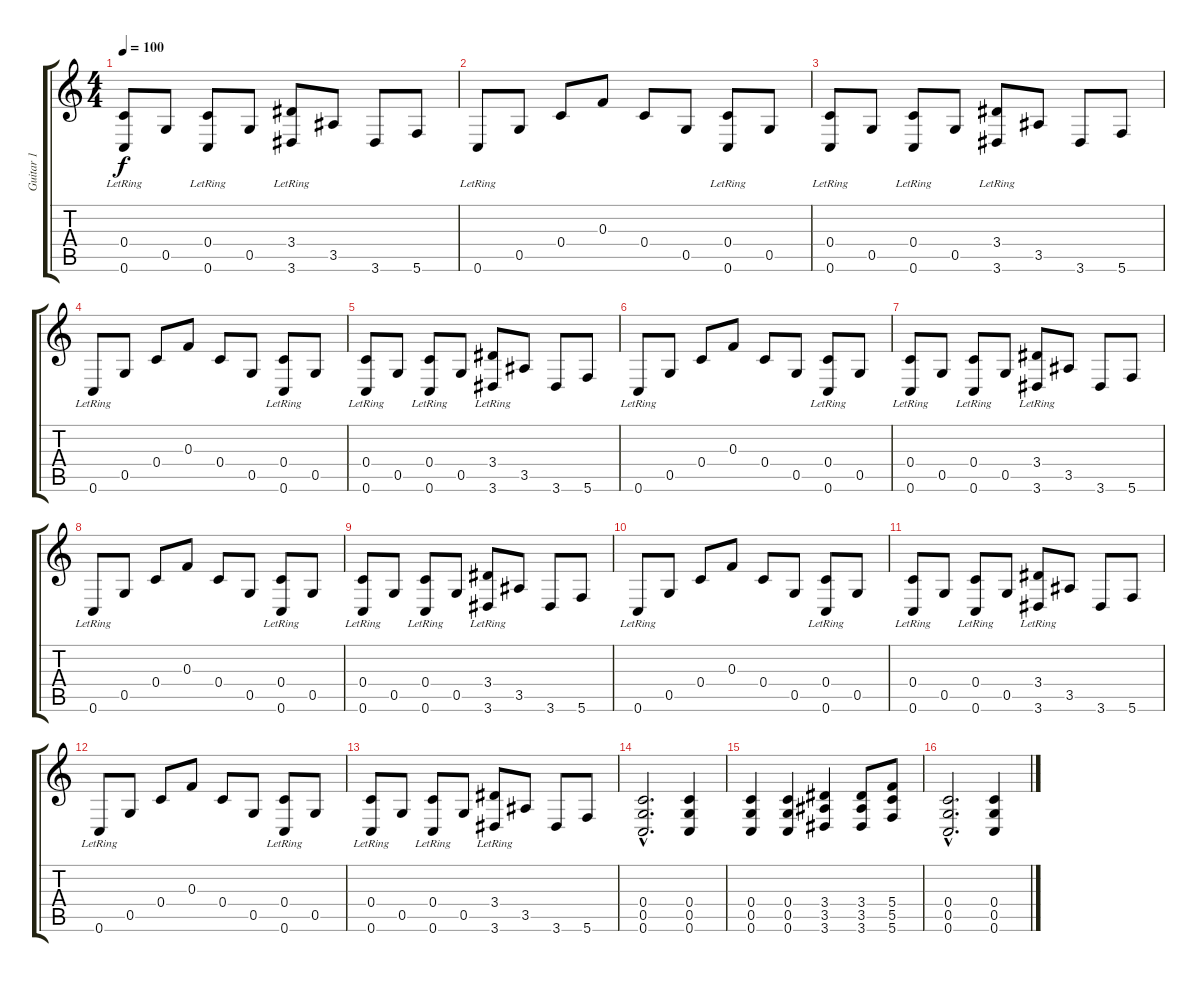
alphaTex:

\track ("Guitar 1" "Guitar 1") {instrument overdrivenguitar}
\staff {score tabs}
\tuning (D4 A3 F3 C3 G2 C2) {hide}
\ts (4 4)
\tempo 100
\clef g2
\ks c
(0.4 0.6{lr}).8{dy f} 0.5.8 (0.4 0.6{lr}).8 0.5.8 (3.4 3.6{lr}).8 3.5.8 3.6.8 5.6.8 |
0.6{lr}.8 0.5.8 0.4.8 0.3.8 0.4.8 0.5.8 (0.4 0.6{lr}).8 0.5.8 |
(0.4 0.6{lr}).8 0.5.8 (0.4 0.6{lr}).8 0.5.8 (3.4 3.6{lr}).8 3.5.8 3.6.8 5.6.8 |
0.6{lr}.8 0.5.8 0.4.8 0.3.8 0.4.8 0.5.8 (0.4 0.6{lr}).8 0.5.8 |
(0.4 0.6{lr}).8 0.5.8 (0.4 0.6{lr}).8 0.5.8 (3.4 3.6{lr}).8 3.5.8 3.6.8 5.6.8 |
0.6{lr}.8 0.5.8 0.4.8 0.3.8 0.4.8 0.5.8 (0.4 0.6{lr}).8 0.5.8 |
(0.4 0.6{lr}).8 0.5.8 (0.4 0.6{lr}).8 0.5.8 (3.4 3.6{lr}).8 3.5.8 3.6.8 5.6.8 |
0.6{lr}.8 0.5.8 0.4.8 0.3.8 0.4.8 0.5.8 (0.4 0.6{lr}).8 0.5.8 |
(0.4 0.6{lr}).8 0.5.8 (0.4 0.6{lr}).8 0.5.8 (3.4 3.6{lr}).8 3.5.8 3.6.8 5.6.8 |
0.6{lr}.8 0.5.8 0.4.8 0.3.8 0.4.8 0.5.8 (0.4 0.6{lr}).8 0.5.8 |
(0.4 0.6{lr}).8 0.5.8 (0.4 0.6{lr}).8 0.5.8 (3.4 3.6{lr}).8 3.5.8 3.6.8 5.6.8 |
0.6{lr}.8 0.5.8 0.4.8 0.3.8 0.4.8 0.5.8 (0.4 0.6{lr}).8 0.5.8 |
(0.4 0.6{lr}).8 0.5.8 (0.4 0.6{lr}).8 0.5.8 (3.4 3.6{lr}).8 3.5.8 3.6.8 5.6.8 |
(0.4{hac} 0.5{hac} 0.6{hac}).2{d instrument overdrivenguitar} (0.4 0.5 0.6).4 |
(0.4 0.5 0.6).4 (0.4 0.5 0.6).4 (3.4 3.5 3.6).4 (3.4 3.5 3.6).8 (5.4 5.5 5.6).8 |
(0.4{hac} 0.5{hac} 0.6{hac}).2{d} (0.4 0.5 0.6).4
